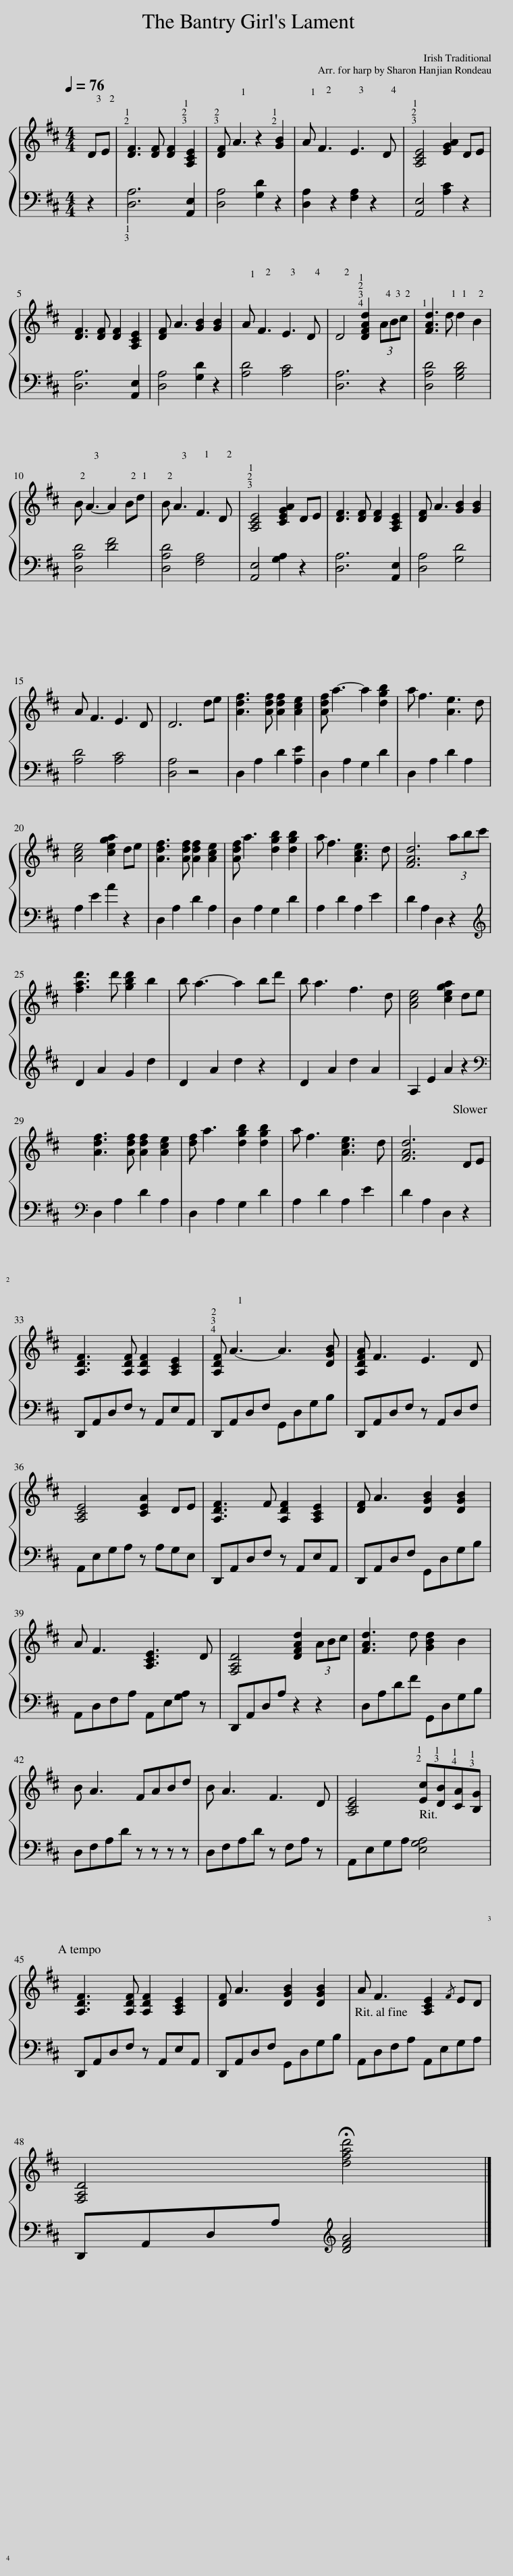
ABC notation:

X:1
%%score { 1 | 2 }
L:1/8
Q:1/4=76
M:4/4
I:linebreak $
K:D
V:1 treble
V:2 bass
V:1
 !3!D!2!E | !2!!1![DF]3 [DF] [DF]2 !3!!2!!1![A,CE]2 | !3!!2![DF] !1!A3 z2 !2!!1![GB]2 | !1!A !2!F3 !3!E3 !4!D | !3!!2!!1![A,CE]4 [EGA]2 DE |$ %5
 [DF]3 [DF] [DF]2 [A,CE]2 | [DF] A3 [GB]2 [GB]2 | !1!A !2!F3 !3!E3 !4!D | !2!D4 !4!!3!!2!!1![DFAd]2 (3!4!A!3!B!2!c | !1![FAd]3 !1!d !1!d2 !2!B2 |$ %10
 !2!B !3!A3- A2 !2!B!1!d | !2!B !3!A3 !1!F3 !2!D | !3!!2!!1![A,CE]4 [CEGA]2 DE | [DF]3 [DF] [DF]2 [A,CE]2 | [DF] A3 [GB]2 [GB]2 |$ %15
 A F3 E3 D | D6 de | [Adf]3 [Adf] [Adf]2 [Ace]2 | [Adf] a3- a2 [dgb]2 | a f3 [Ae]3 d |$ %20
 [Ace]4 [cega]2 de | [Adf]3 [Adf] [Adf]2 [Ace]2 | [Adf] a3 [dgb]2 [dgb]2 | a f3 [Ace]3 d | [FAd]6 (3abc' |$ %25
 [fad']3 d' [gbd']2 b2 | b a3- a2 bd' | b a3 f3 d | [Ace]4 [cega]2 de |$ [Adf]3 [Adf] [Adf]2 [Ace]2 | %30
 [df] a3 [dgb]2 [dgb]2 | a f3 [Ace]3 d | [FAd]6 DE |$ [A,DF]3 [A,DF] [A,DF]2 [A,CE]2 | !4!!3!!2![A,DF] !1!A3- A3 [DGB] | %35
 [A,DFA] F3 E3 D |$ [A,CE]4 [CEA]2 DE | [A,DF]3 F [A,DF]2 [A,CE]2 | [DF] A3 [DGB]2 [DGB]2 |$ A F3 [A,CE]3 D | %40
 [F,A,D]4 [DFAd]2 (3ABc | [FAd]3 d [GBd]2 B2 |$ B A3 FABd | B A3 F3 D | [A,CE]4 !2!!1![Ec]!3!!1![DB]!4!!1![CA]!3!!1![B,G] |$ %45
 [A,DF]3 [A,DF] [A,DF]2 [A,CE]2 | [DF] A3 [DGB]2 [DGB]2 | A F3 [A,CE]2{/F} ED |$ [F,A,D]4 !fermata![dfad']4 |] %49
V:2
 z2 | !3!!1![D,A,]6 [A,,E,]2 | [D,A,]4 [G,D]2 z2 | [D,A,]2 z2 [F,A,]2 z2 | [A,,E,]4 [A,C]2 z2 |$ %5
 [D,A,]6 [A,,E,]2 | [D,A,]4 [G,D]2 z2 | [A,D]4 [A,C]4 | [D,A,]6 z2 | [D,A,D]4 [G,B,D]4 |$ %10
 [D,A,D]4 [DF]4 | [D,A,D]4 [F,A,]4 | [A,,E,]4 [G,A,]2 z2 | [D,A,]6 [A,,E,]2 | [D,A,]4 [G,D]4 |$ %15
 [A,D]4 [A,C]4 | [D,A,]4 z4 | D,2 A,2 D2 [A,E]2 | D,2 A,2 G,2 D2 | D,2 A,2 D2 A,2 |$ %20
 A,2 E2 A2 z2 | D,2 A,2 D2 A,2 | D,2 A,2 G,2 D2 | A,2 D2 A,2 E2 | D2 A,2 D,2 z2 |$ %25
[K:treble] D2 A2 G2 d2 | D2 A2 d2 z2 | D2 A2 d2 A2 | A,2 E2 A2 z2 |$[K:bass][K:bass] D,2 A,2 D2 A,2 | %30
 D,2 A,2 G,2 D2 | A,2 D2 A,2 E2 | D2 A,2 D,2 z2 |$ D,,A,,D,F, z A,,E,A,, | D,,A,,D,F, G,,D,G,B, | %35
 D,,A,,D,F, z A,,D,F, |$ A,,E,G,A, z A,G,E, | D,,A,,D,F, z A,,E,A,, | D,,A,,D,F, G,,D,G,B, |$ A,,D,F,A, A,,E,[G,A,] z | %40
 D,,A,,D,A, z2 z2 | D,A,DF G,,D,G,B, |$ D,F,A,D z z z z | D,F,A,D z F,A, z | A,,E,G,A, [E,G,A,]4 |$ %45
 D,,A,,D,F, z A,,E,A,, | D,,A,,D,F, G,,D,G,B, | A,,D,F,A, A,,E,G,A, |$ D,,A,,D,A,[K:treble] [DFA]4 |] %49
